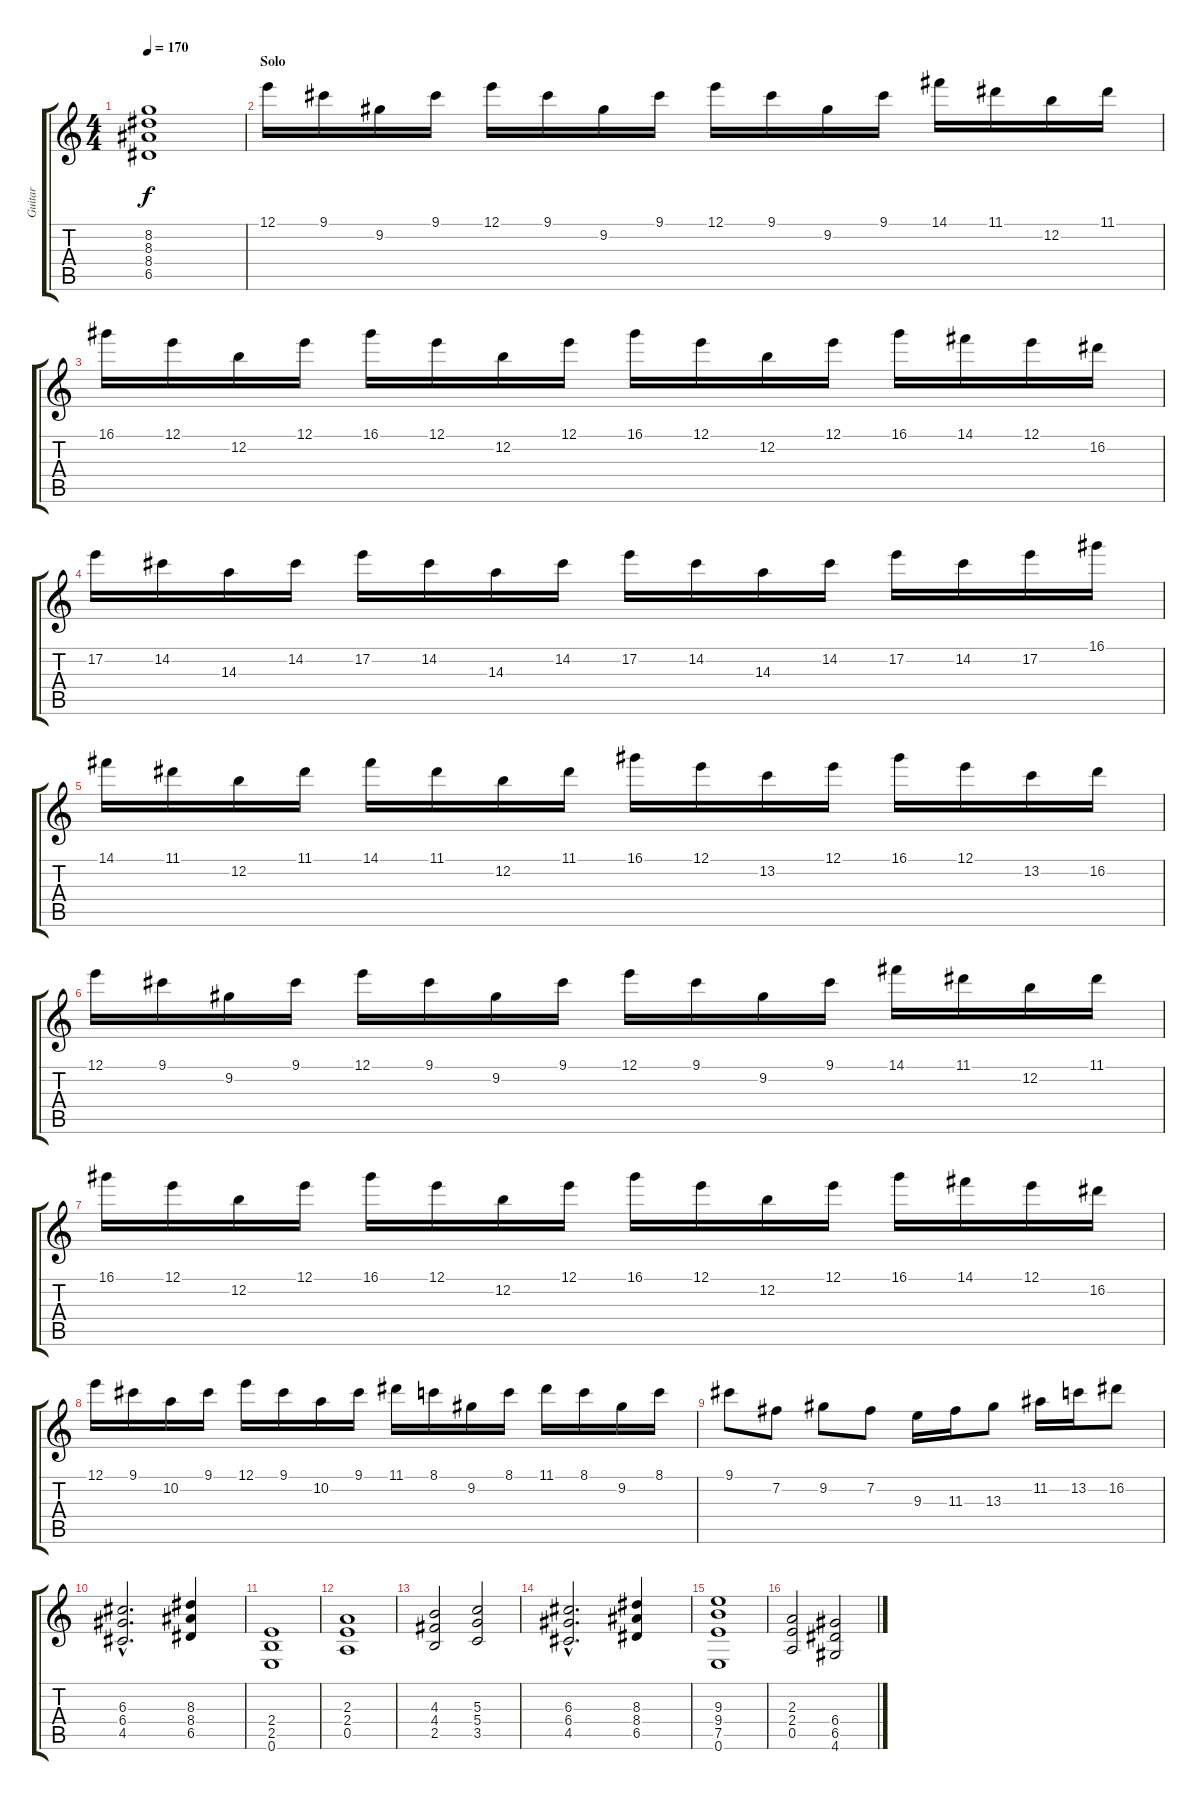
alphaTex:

\track ("Guitar" "Guitar") {instrument distortionguitar}
\staff {score tabs}
\tuning (E4 B3 G3 D3 A2 E2) {hide}
\ts (4 4)
\tempo 170
\clef g2
\ks c
(8.2 8.3 8.4 6.5).1{dy f} |
\section ("" "Solo")
12.1.16{volume 16} 9.1.16 9.2.16 9.1.16 12.1.16 9.1.16 9.2.16 9.1.16 12.1.16 9.1.16 9.2.16 9.1.16 14.1.16 11.1.16 12.2.16 11.1.16 |
16.1.16 12.1.16 12.2.16 12.1.16 16.1.16 12.1.16 12.2.16 12.1.16 16.1.16 12.1.16 12.2.16 12.1.16 16.1.16 14.1.16 12.1.16 16.2.16 |
17.2.16 14.2.16 14.3.16 14.2.16 17.2.16 14.2.16 14.3.16 14.2.16 17.2.16 14.2.16 14.3.16 14.2.16 17.2.16 14.2.16 17.2.16 16.1.16 |
14.1.16 11.1.16 12.2.16 11.1.16 14.1.16 11.1.16 12.2.16 11.1.16 16.1.16 12.1.16 13.2.16 12.1.16 16.1.16 12.1.16 13.2.16 16.2.16 |
12.1.16 9.1.16 9.2.16 9.1.16 12.1.16 9.1.16 9.2.16 9.1.16 12.1.16 9.1.16 9.2.16 9.1.16 14.1.16 11.1.16 12.2.16 11.1.16 |
16.1.16 12.1.16 12.2.16 12.1.16 16.1.16 12.1.16 12.2.16 12.1.16 16.1.16 12.1.16 12.2.16 12.1.16 16.1.16 14.1.16 12.1.16 16.2.16 |
12.1.16 9.1.16 10.2.16 9.1.16 12.1.16 9.1.16 10.2.16 9.1.16 11.1.16 8.1.16 9.2.16 8.1.16 11.1.16 8.1.16 9.2.16 8.1.16 |
9.1.8 7.2.8 9.2.8 7.2.8 9.3.16 11.3.16 13.3.8 11.2.16 13.2.16 16.2.8 |
(6.3{hac} 6.4{hac} 4.5{hac}).2{d} (8.3 8.4 6.5).4 |
(2.4 2.5 0.6).1 |
(2.3 2.4 0.5).1 |
(4.3 4.4 2.5).2 (5.3 5.4 3.5).2 |
(6.3{hac} 6.4{hac} 4.5{hac}).2{d} (8.3 8.4 6.5).4 |
(9.3 9.4 7.5 0.6).1 |
(2.3 2.4 0.5).2 (6.4 6.5 4.6).2
